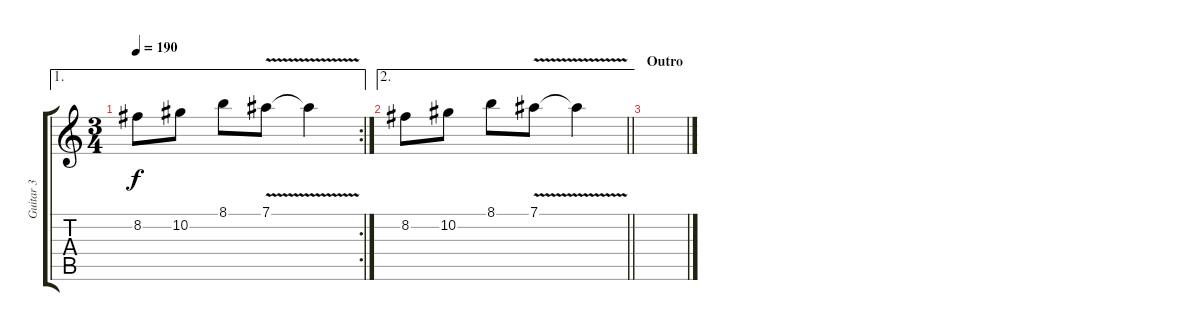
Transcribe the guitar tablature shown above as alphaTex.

\track ("Guitar 3" "Guitar 3") {instrument distortionguitar}
\staff {score tabs}
\tuning (Eb4 Bb3 Gb3 Db3 Ab2 Eb2) {hide}
\ae 1
\rc 2
\ts (3 4)
\tempo 190
\clef g2
\ks c
8.2.8{dy f} 10.2.8 8.1.8 7.1{v}.8 7.1{t}.4 |
\ae 2
\barLineRight lightlight
8.2.8 10.2.8 8.1.8 7.1{v}.8 7.1{t}.4 |
\section ("" "Outro")
